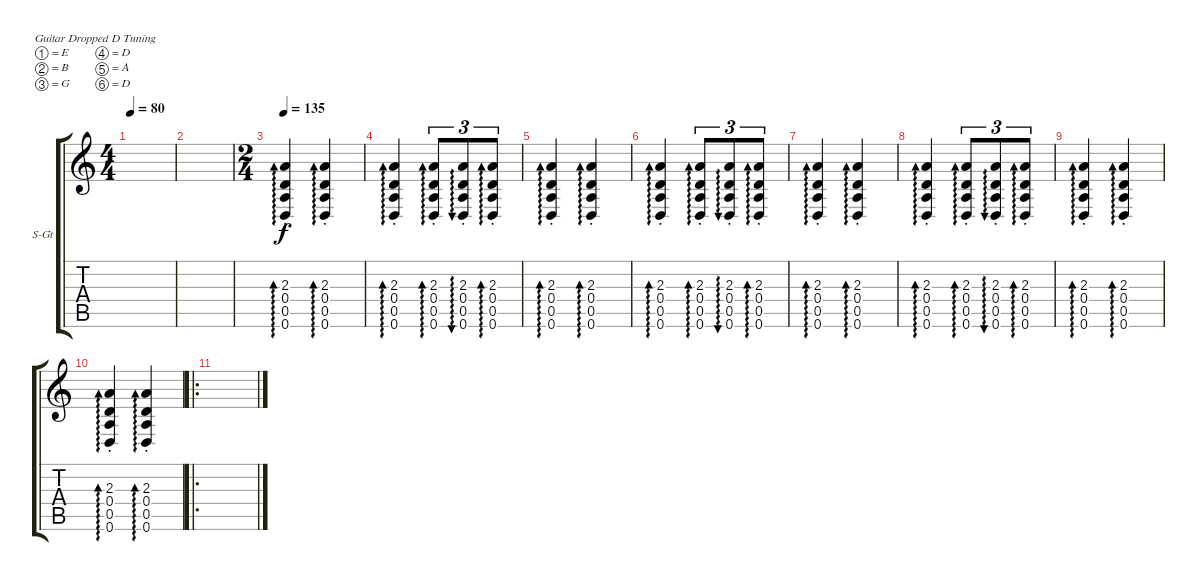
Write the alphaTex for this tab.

\defaultSystemsLayout 4
\bracketExtendMode groupsimilarinstruments
\firstSystemTrackNameOrientation horizontal
\otherSystemsTrackNameOrientation horizontal
\track ("Acoustic-6-1" "S-Gt") {instrument acousticguitarsteel}
\staff {score tabs}
\tuning (E4 B3 G3 D3 A2 D2)
\ts (4 4)
\tempo 80
\clef g2
\scale
0.333333
\ks c
|
|
\ts (2 4)
\tempo 135
(2.3{st} 0.4{st} 0.5{st} 0.6{st}).4{ad 0} (0.6{st} 0.5{st} 0.4{st} 2.3{st}).4{ad 0} |
(0.6{st} 0.5{st} 0.4{st} 2.3{st}).4{ad 0} (0.6{st} 0.4{st} 0.5{st} 2.3{st}).8{tu (3 2) ad 0} (0.6{st} 0.5{st} 0.4{st} 2.3{st}).8{tu (3 2) au 0} (0.6{st} 0.5{st} 0.4{st} 2.3{st}).8{tu (3 2) ad 0} |
(2.3{st} 0.4{st} 0.5{st} 0.6{st}).4{ad 0} (0.6{st} 0.5{st} 0.4{st} 2.3{st}).4{ad 0} |
(0.6{st} 0.5{st} 0.4{st} 2.3{st}).4{ad 0} (0.6{st} 0.4{st} 0.5{st} 2.3{st}).8{tu (3 2) ad 0} (0.6{st} 0.5{st} 0.4{st} 2.3{st}).8{tu (3 2) au 0} (0.6{st} 0.5{st} 0.4{st} 2.3{st}).8{tu (3 2) ad 0} |
(2.3{st} 0.4{st} 0.5{st} 0.6{st}).4{ad 0} (0.6{st} 0.5{st} 0.4{st} 2.3{st}).4{ad 0} |
(0.6{st} 0.5{st} 0.4{st} 2.3{st}).4{ad 0} (0.6{st} 0.4{st} 0.5{st} 2.3{st}).8{tu (3 2) ad 0} (0.6{st} 0.5{st} 0.4{st} 2.3{st}).8{tu (3 2) au 0} (0.6{st} 0.5{st} 0.4{st} 2.3{st}).8{tu (3 2) ad 0} |
(2.3{st} 0.4{st} 0.5{st} 0.6{st}).4{ad 0} (0.6{st} 0.5{st} 0.4{st} 2.3{st}).4{ad 0} |
(2.3{st} 0.4{st} 0.5{st} 0.6{st}).4{ad 0} (0.6{st} 0.5{st} 0.4{st} 2.3{st}).4{ad 0} |
\ro
